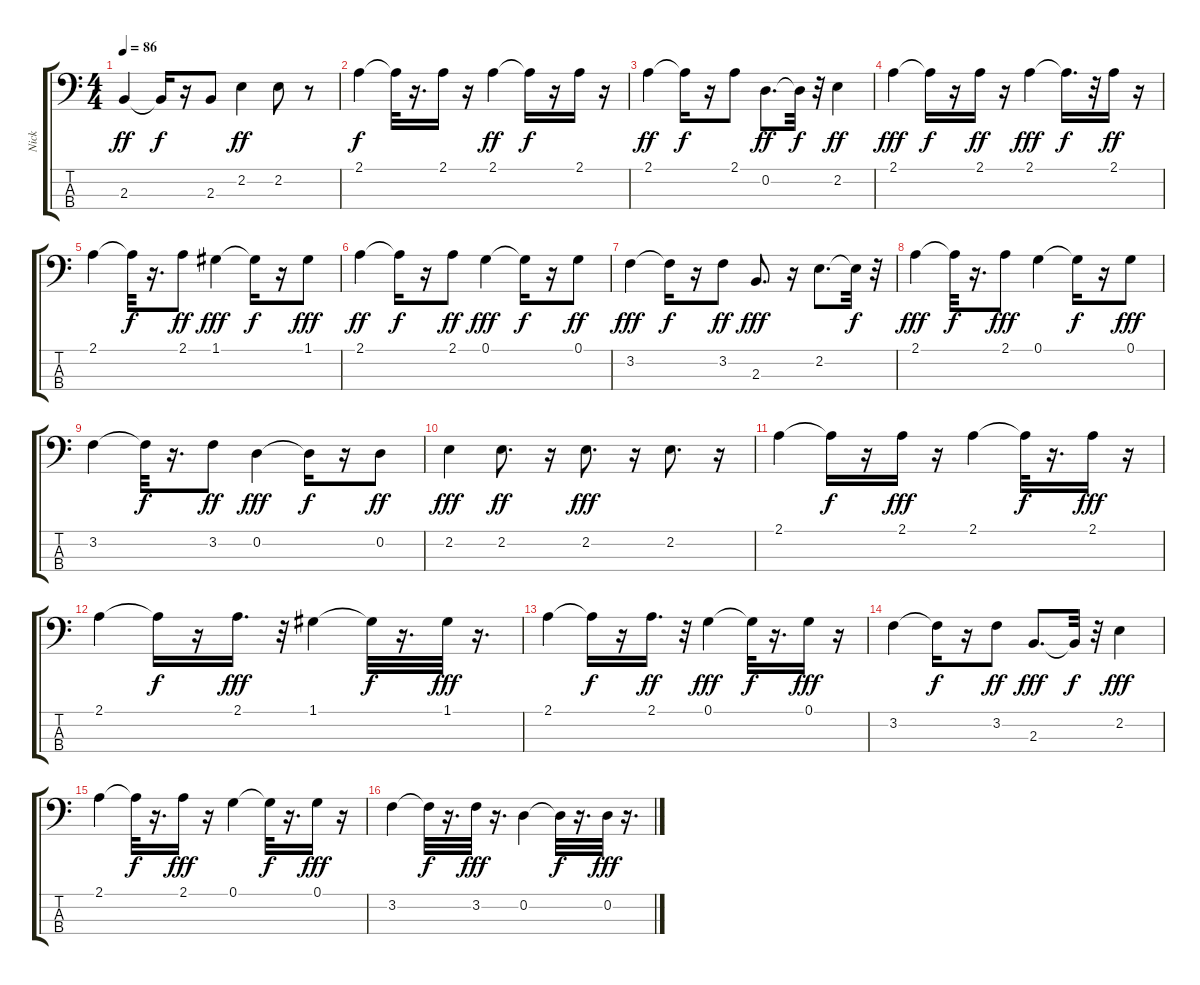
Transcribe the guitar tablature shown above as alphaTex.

\track ("Nick" "Nick") {instrument electricbassfinger}
\staff {score tabs}
\tuning (G2 D2 A1 E1) {hide}
\ts (4 4)
\tempo 86
\clef f4
\ks c
2.3.4{dy ff} 2.3{t}.16{dy f} r.16 2.3.8 2.2.4{dy ff} 2.2.8 r.8 |
2.1.4{dy f} 2.1{t}.32 r.16{d} 2.1.16 r.16 2.1.4{dy ff} 2.1{t}.16{dy f} r.16 2.1.16 r.16 |
2.1.4{dy ff} 2.1{t}.16{dy f} r.16 2.1.8 0.2.8{d dy ff} 0.2{t}.32{dy f} r.32 2.2.4{dy ff} |
2.1.4{dy fff} 2.1{t}.16{dy f} r.16 2.1.16{dy ff} r.16 2.1.4{dy fff} 2.1{t}.16{d dy f} r.32 2.1.16{dy ff} r.16 |
2.1.4 2.1{t}.32{dy f} r.16{d} 2.1.8{dy ff} 1.1.4{dy fff} 1.1{t}.16{dy f} r.16 1.1.8{dy fff} |
2.1.4{dy ff} 2.1{t}.16{dy f} r.16 2.1.8{dy ff} 0.1.4{dy fff} 0.1{t}.16{dy f} r.16 0.1.8{dy ff} |
3.2.4{dy fff} 3.2{t}.16{dy f} r.16 3.2.8{dy ff} 2.3.8{d dy fff} r.16 2.2.8{d} 2.2{t}.32{dy f} r.32 |
2.1.4{dy fff} 2.1{t}.32{dy f} r.16{d} 2.1.8{dy fff} 0.1.4 0.1{t}.16{dy f} r.16 0.1.8{dy fff} |
3.2.4 3.2{t}.32{dy f} r.16{d} 3.2.8{dy ff} 0.2.4{dy fff} 0.2{t}.16{dy f} r.16 0.2.8{dy ff} |
2.2.4{dy fff} 2.2.8{d dy ff} r.16 2.2.8{d dy fff} r.16 2.2.8{d} r.16 |
2.1.4 2.1{t}.16{dy f} r.16 2.1.16{dy fff} r.16 2.1.4 2.1{t}.32{dy f} r.16{d} 2.1.16{dy fff} r.16 |
2.1.4 2.1{t}.16{dy f} r.16 2.1.16{d dy fff} r.32 1.1.4 1.1{t}.32{dy f} r.16{d} 1.1.32{dy fff} r.16{d} |
2.1.4 2.1{t}.16{dy f} r.16 2.1.16{d dy ff} r.32 0.1.4{dy fff} 0.1{t}.32{dy f} r.16{d} 0.1.16{dy fff} r.16 |
3.2.4 3.2{t}.16{dy f} r.16 3.2.8{dy ff} 2.3.8{d dy fff} 2.3{t}.32{dy f} r.32 2.2.4{dy fff} |
2.1.4 2.1{t}.32{dy f} r.16{d} 2.1.16{dy fff} r.16 0.1.4 0.1{t}.32{dy f} r.16{d} 0.1.16{dy fff} r.16 |
3.2.4 3.2{t}.32{dy f} r.16{d} 3.2.32{dy fff} r.16{d} 0.2.4 0.2{t}.32{dy f} r.16{d} 0.2.32{dy fff} r.16{d}
